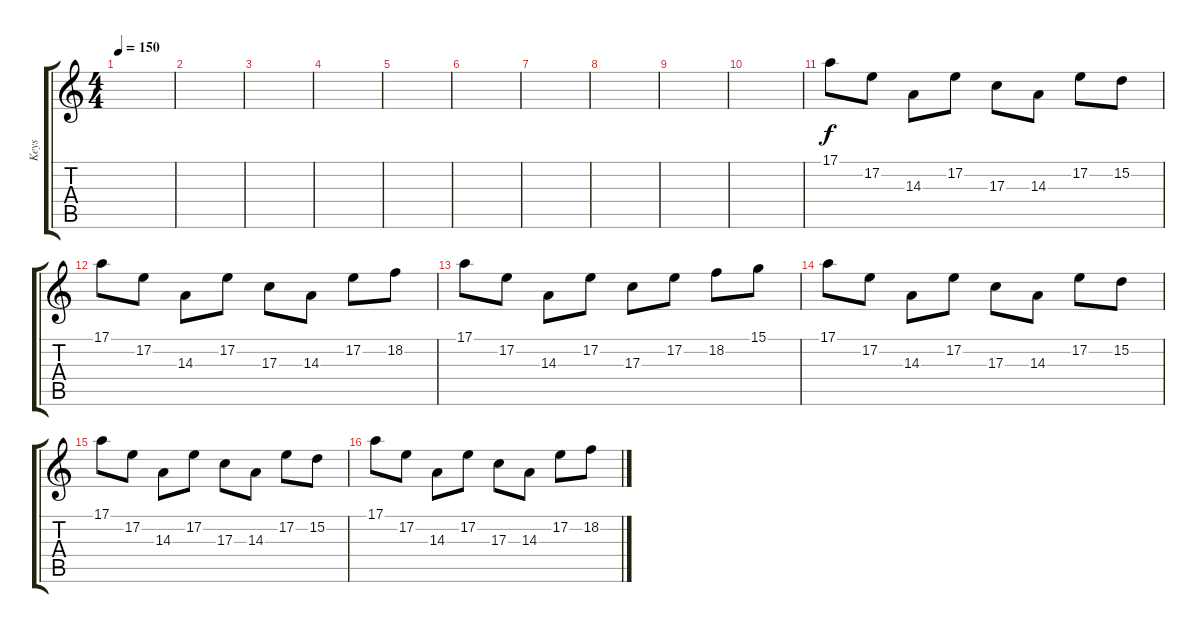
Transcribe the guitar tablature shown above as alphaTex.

\track ("Keys" "Keys") {instrument fx8scifi}
\staff {score tabs}
\tuning (E4 B3 G3 D3 A2 E2) {hide}
\ts (4 4)
\tempo 150
\clef g2
\ks c
|
|
|
|
|
|
|
|
|
|
17.1.8 17.2.8 14.3.8 17.2.8 17.3.8 14.3.8 17.2.8 15.2.8 |
17.1.8 17.2.8 14.3.8 17.2.8 17.3.8 14.3.8 17.2.8 18.2.8 |
17.1.8 17.2.8 14.3.8 17.2.8 17.3.8 17.2.8 18.2.8 15.1.8 |
17.1.8 17.2.8 14.3.8 17.2.8 17.3.8 14.3.8 17.2.8 15.2.8 |
17.1.8 17.2.8 14.3.8 17.2.8 17.3.8 14.3.8 17.2.8 15.2.8 |
17.1.8 17.2.8 14.3.8 17.2.8 17.3.8 14.3.8 17.2.8 18.2.8
